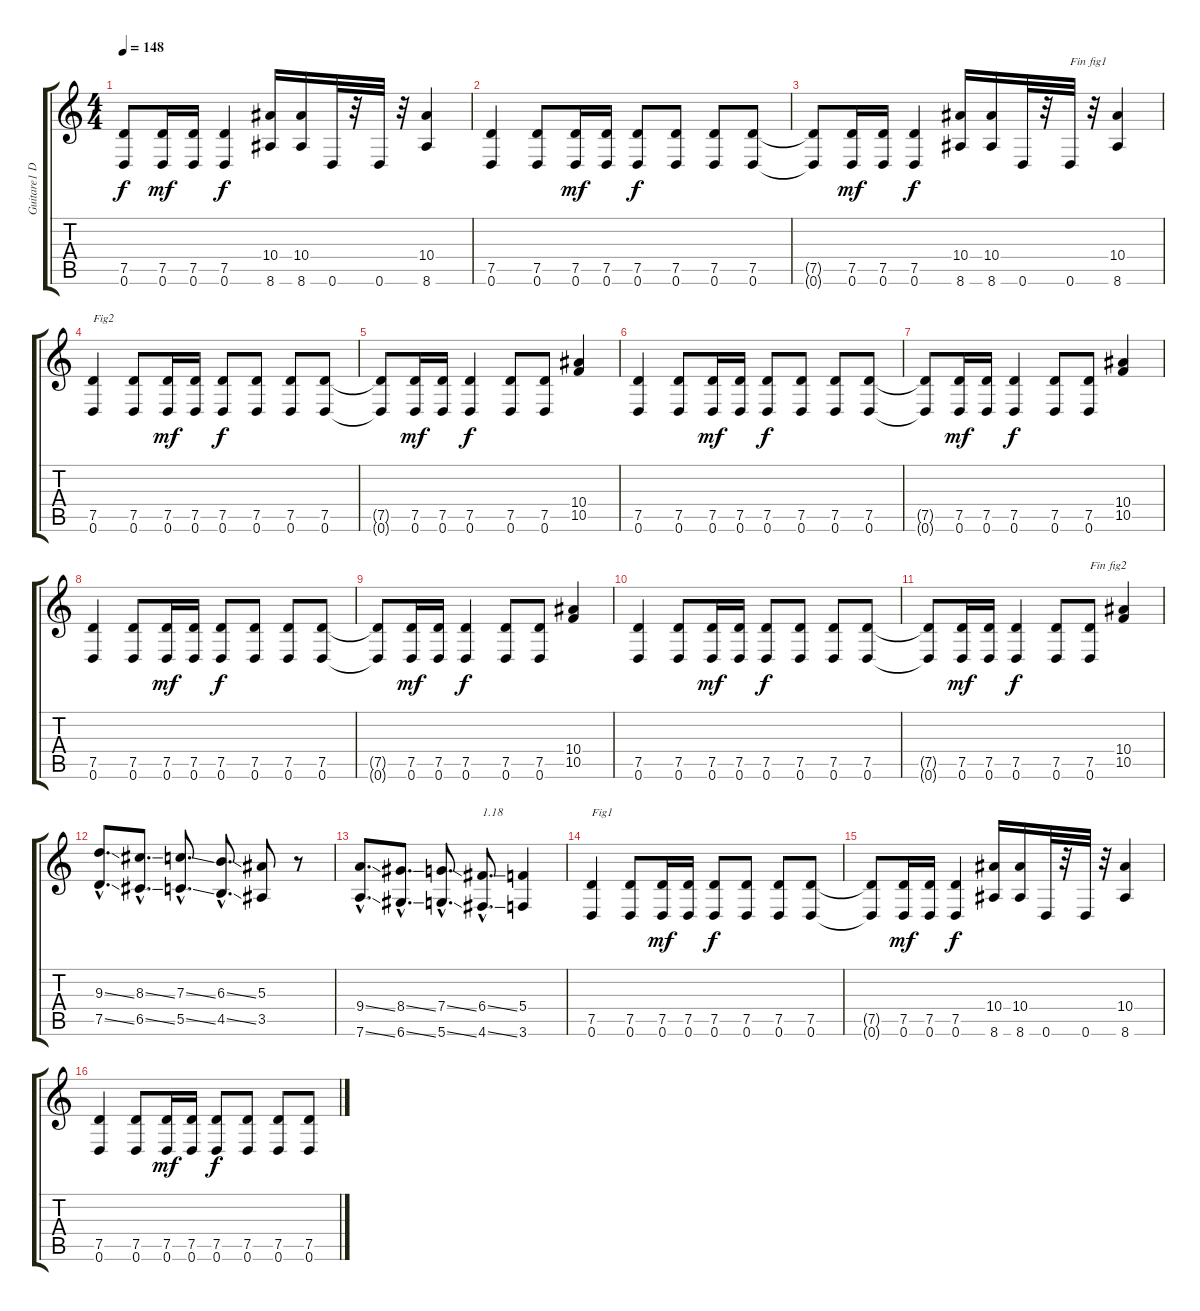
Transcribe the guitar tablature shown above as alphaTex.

\track ("Guitare1 D" "Guitare1 D") {instrument distortionguitar}
\staff {score tabs}
\tuning (D4 A3 F3 C3 G2 D2) {hide}
\ts (4 4)
\tempo 148
\clef g2
\ks c
(7.5{t} 0.6{t}).8{dy f} (7.5 0.6).16{dy mf} (7.5 0.6).16 (7.5 0.6).4{dy f} (10.4 8.6).16 (10.4 8.6).16 0.6.32 r.32 0.6.32 r.32 (10.4 8.6).4 |
(7.5 0.6).4 (7.5 0.6).8 (7.5 0.6).16{dy mf} (7.5 0.6).16 (7.5 0.6).8{dy f} (7.5 0.6).8 (7.5 0.6).8 (7.5 0.6).8 |
(7.5{t} 0.6{t}).8 (7.5 0.6).16{dy mf} (7.5 0.6).16 (7.5 0.6).4{dy f} (10.4 8.6).16 (10.4 8.6).16 0.6.32 r.32 0.6.32{txt "Fin fig1"} r.32 (10.4 8.6).4 |
(7.5 0.6).4{txt "Fig2"} (7.5 0.6).8 (7.5 0.6).16{dy mf} (7.5 0.6).16 (7.5 0.6).8{dy f} (7.5 0.6).8 (7.5 0.6).8 (7.5 0.6).8 |
(7.5{t} 0.6{t}).8 (7.5 0.6).16{dy mf} (7.5 0.6).16 (7.5 0.6).4{dy f} (7.5 0.6).8 (7.5 0.6).8 (10.4 10.5).4 |
(7.5 0.6).4 (7.5 0.6).8 (7.5 0.6).16{dy mf} (7.5 0.6).16 (7.5 0.6).8{dy f} (7.5 0.6).8 (7.5 0.6).8 (7.5 0.6).8 |
(7.5{t} 0.6{t}).8 (7.5 0.6).16{dy mf} (7.5 0.6).16 (7.5 0.6).4{dy f} (7.5 0.6).8 (7.5 0.6).8 (10.4 10.5).4 |
(7.5 0.6).4 (7.5 0.6).8 (7.5 0.6).16{dy mf} (7.5 0.6).16 (7.5 0.6).8{dy f} (7.5 0.6).8 (7.5 0.6).8 (7.5 0.6).8 |
(7.5{t} 0.6{t}).8 (7.5 0.6).16{dy mf} (7.5 0.6).16 (7.5 0.6).4{dy f} (7.5 0.6).8 (7.5 0.6).8 (10.4 10.5).4 |
(7.5 0.6).4 (7.5 0.6).8 (7.5 0.6).16{dy mf} (7.5 0.6).16 (7.5 0.6).8{dy f} (7.5 0.6).8 (7.5 0.6).8 (7.5 0.6).8 |
(7.5{t} 0.6{t}).8 (7.5 0.6).16{dy mf} (7.5 0.6).16 (7.5 0.6).4{dy f} (7.5 0.6).8 (7.5 0.6).8{txt "Fin fig2"} (10.4 10.5).4 |
(9.3{ss hac} 7.5{ss hac}).8{d} (8.3{ss hac} 6.5{ss hac}).8{d} (7.3{ss hac} 5.5{ss hac}).8{d} (6.3{ss hac} 4.5{ss hac}).8{d} (5.3 3.5).8 r.8 |
(9.4{ss hac} 7.6{ss hac}).8{d} (8.4{ss hac} 6.6{ss hac}).8{d} (7.4{ss hac} 5.6{ss hac}).8{d} (6.4{ss hac} 4.6{ss hac}).8{d txt "1.18"} (5.4 3.6).4 |
(7.5 0.6).4{txt "Fig1"} (7.5 0.6).8 (7.5 0.6).16{dy mf} (7.5 0.6).16 (7.5 0.6).8{dy f} (7.5 0.6).8 (7.5 0.6).8 (7.5 0.6).8 |
(7.5{t} 0.6{t}).8 (7.5 0.6).16{dy mf} (7.5 0.6).16 (7.5 0.6).4{dy f} (10.4 8.6).16 (10.4 8.6).16 0.6.32 r.32 0.6.32 r.32 (10.4 8.6).4 |
(7.5 0.6).4 (7.5 0.6).8 (7.5 0.6).16{dy mf} (7.5 0.6).16 (7.5 0.6).8{dy f} (7.5 0.6).8 (7.5 0.6).8 (7.5 0.6).8
